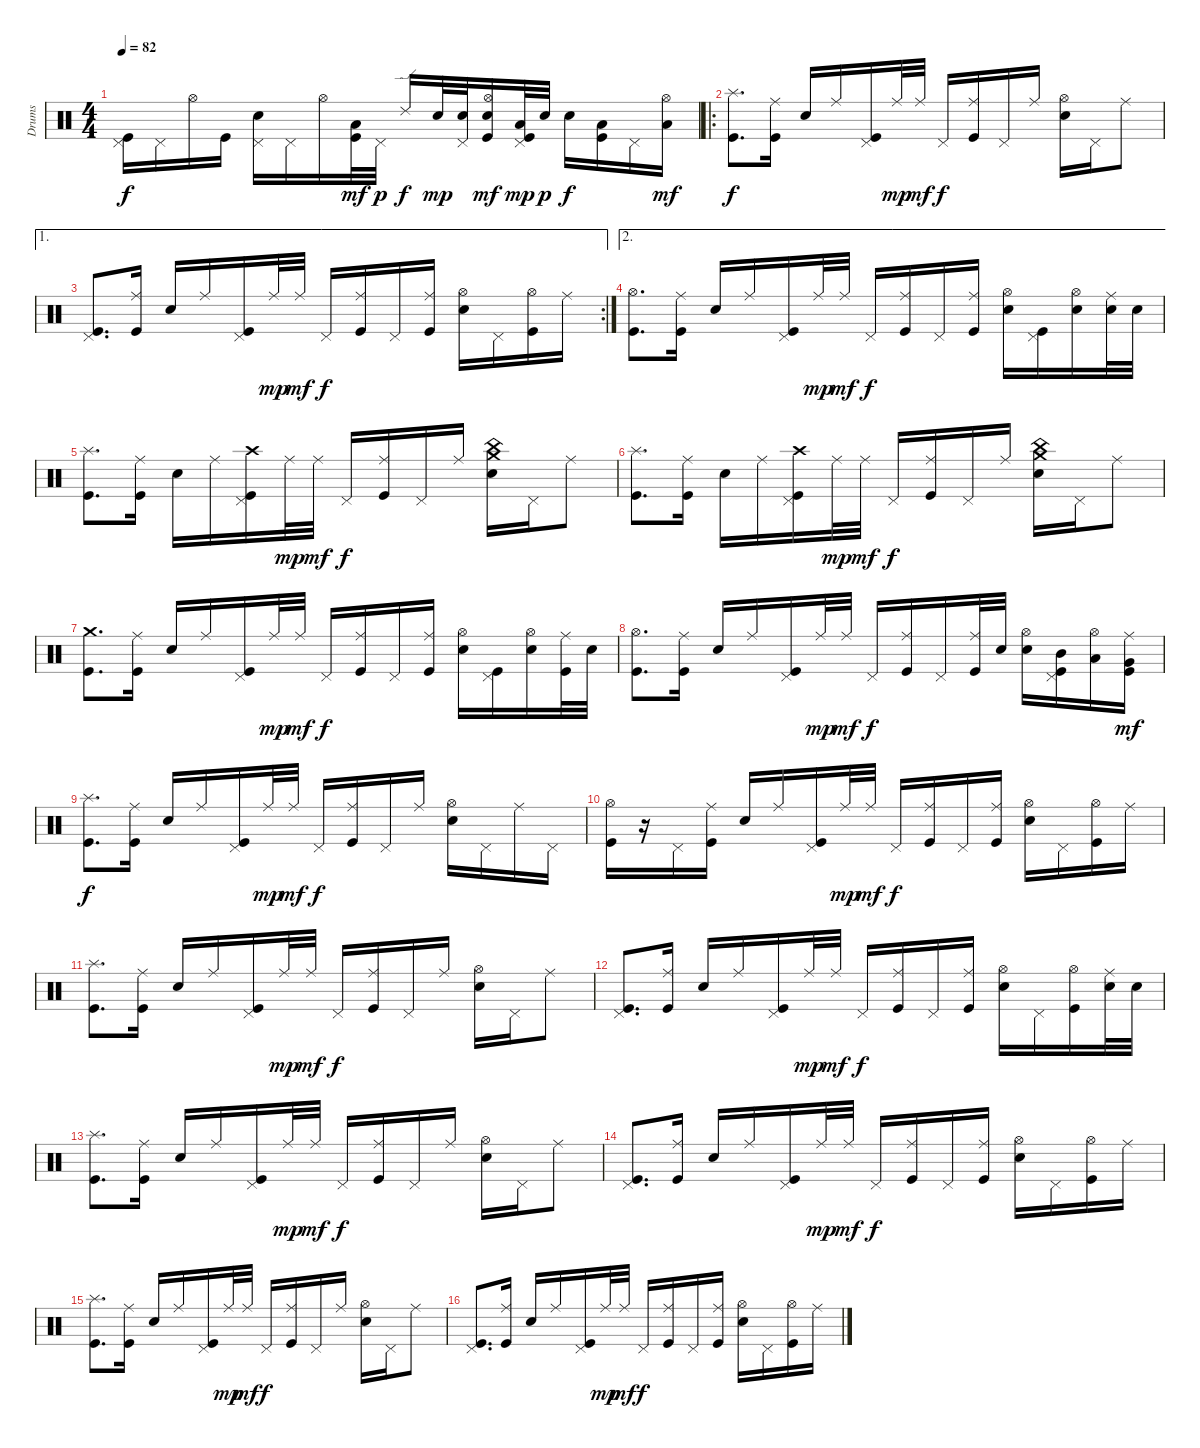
\track ("Drums" "Drums") {instrument percussion}
\staff {score}
\articulation defaults
\ts (4 4)
\tempo 82
\clef neutral
\ks c
("Pedal Hi-Hat (hit)" "Kick (hit)").16{dy f} "Pedal Hi-Hat (hit)".16 "Hi-Hat (open)".16 "Kick (hit)".16 ("Pedal Hi-Hat (hit)" "Electric Snare (hit)").16 "Pedal Hi-Hat (hit)".16 "Hi-Hat (open)".16 ("Low Tom (hit)" "Kick (hit)").32{dy mf} "Pedal Hi-Hat (hit)".32{dy p} "Ride (edge) 2".16{dy f} "Electric Snare (hit)".32{dy mp} ("Pedal Hi-Hat (hit)" "Electric Snare (hit)").32 ("Hi-Hat (open)" "Electric Snare (hit)" "Kick (hit)").16{dy mf} ("Pedal Hi-Hat (hit)" "Low Tom (hit)" "Kick (hit)").32{dy mp} "Snare (hit) 2".32{dy p} "Electric Snare (hit)".16{dy f} ("Low Tom (hit)" "Kick (hit)").16 "Pedal Hi-Hat (hit)".16 ("Hi-Hat (open)" "Low Tom (hit)").16{dy mf} |
\ro
("Splash (hit)" "Kick (hit)").8{d dy f} ("Ride (middle)" "Kick (hit)").16 "Electric Snare (hit)".16 "Ride (middle)".16 ("Pedal Hi-Hat (hit)" "Kick (hit)").16 "Ride (middle)".32{dy mp} "Ride (middle)".32{dy mf} "Pedal Hi-Hat (hit)".16{dy f} ("Ride (middle)" "Kick (hit)").16 "Pedal Hi-Hat (hit)".16 "Ride (middle)".16 ("Hi-Hat (open)" "Electric Snare (hit)").16 "Pedal Hi-Hat (hit)".16 "Ride (middle)".8 |
\ae 1
\rc 2
("Pedal Hi-Hat (hit)" "Kick (hit)").8{d} ("Ride (middle)" "Kick (hit)").16 "Electric Snare (hit)".16 "Ride (middle)".16 ("Pedal Hi-Hat (hit)" "Kick (hit)").16 "Ride (middle)".32{dy mp} "Ride (middle)".32{dy mf} "Pedal Hi-Hat (hit)".16{dy f} ("Ride (middle)" "Kick (hit)").16 "Pedal Hi-Hat (hit)".16 ("Ride (middle)" "Kick (hit)").16 ("Hi-Hat (open)" "Electric Snare (hit)").16 "Pedal Hi-Hat (hit)".16 ("Hi-Hat (open)" "Kick (hit)").16 "Ride (middle)".16 |
\ae 2
("Hi-Hat (open)" "Kick (hit)").8{d} ("Ride (middle)" "Kick (hit)").16 "Electric Snare (hit)".16 "Ride (middle)".16 ("Pedal Hi-Hat (hit)" "Kick (hit)").16 "Ride (middle)".32{dy mp} "Ride (middle)".32{dy mf} "Pedal Hi-Hat (hit)".16{dy f} ("Ride (middle)" "Kick (hit)").16 "Pedal Hi-Hat (hit)".16 ("Ride (middle)" "Kick (hit)").16 ("Hi-Hat (open)" "Electric Snare (hit)").16 ("Pedal Hi-Hat (hit)" "Kick (hit)").16 ("Hi-Hat (open)" "Electric Snare (hit)").16 ("Ride (middle)" "Electric Snare (hit)").32 "Electric Snare (hit)".32 |
("Splash (hit)" "Kick (hit)").8{d} ("Ride (middle)" "Kick (hit)").16 "Electric Snare (hit)".16 "Ride (middle)".16 ("Crash high (hit)" "Pedal Hi-Hat (hit)" "Kick (hit)").16 "Ride (middle)".32{dy mp} "Ride (middle)".32{dy mf} "Pedal Hi-Hat (hit)".16{dy f} ("Ride (middle)" "Kick (hit)").16 "Pedal Hi-Hat (hit)".16 "Ride (middle)".16 ("Crash medium (hit)" "China (hit)" "Electric Snare (hit)").16 "Pedal Hi-Hat (hit)".16 "Ride (middle)".8 |
("Splash (hit)" "Kick (hit)").8{d} ("Ride (middle)" "Kick (hit)").16 "Electric Snare (hit)".16 "Ride (middle)".16 ("Crash high (hit)" "Pedal Hi-Hat (hit)" "Kick (hit)").16 "Ride (middle)".32{dy mp} "Ride (middle)".32{dy mf} "Pedal Hi-Hat (hit)".16{dy f} ("Ride (middle)" "Kick (hit)").16 "Pedal Hi-Hat (hit)".16 "Ride (middle)".16 ("Crash medium (hit)" "China (hit)" "Electric Snare (hit)").16 "Pedal Hi-Hat (hit)".16 "Ride (middle)".8 |
("Crash medium (hit)" "Kick (hit)").8{d} ("Ride (middle)" "Kick (hit)").16 "Electric Snare (hit)".16 "Ride (middle)".16 ("Pedal Hi-Hat (hit)" "Kick (hit)").16 "Ride (middle)".32{dy mp} "Ride (middle)".32{dy mf} "Pedal Hi-Hat (hit)".16{dy f} ("Ride (middle)" "Kick (hit)").16 "Pedal Hi-Hat (hit)".16 ("Ride (middle)" "Kick (hit)").16 ("Hi-Hat (open)" "Electric Snare (hit)").16 ("Pedal Hi-Hat (hit)" "Kick (hit)").16 ("Hi-Hat (open)" "Electric Snare (hit)").16 ("Ride (middle)" "Kick (hit)").32 "Electric Snare (hit)".32 |
("Hi-Hat (open)" "Kick (hit)").8{d} ("Ride (middle)" "Kick (hit)").16 "Electric Snare (hit)".16 "Ride (middle)".16 ("Pedal Hi-Hat (hit)" "Kick (hit)").16 "Ride (middle)".32{dy mp} "Ride (middle)".32{dy mf} "Pedal Hi-Hat (hit)".16{dy f} ("Ride (middle)" "Kick (hit)").16 "Pedal Hi-Hat (hit)".16 ("Ride (middle)" "Kick (hit)").32 "Electric Snare (hit)".32 ("Hi-Hat (open)" "Snare (hit) 2").16 ("Pedal Hi-Hat (hit)" "Mid Tom (hit)" "Kick (hit)").16 ("Hi-Hat (open)" "Low Tom (hit)").16 ("Ride (middle)" "Very Low Tom (hit)" "Kick (hit)").16{dy mf} |
("Splash (hit)" "Kick (hit)").8{d dy f} ("Ride (middle)" "Kick (hit)").16 "Electric Snare (hit)".16 "Ride (middle)".16 ("Pedal Hi-Hat (hit)" "Kick (hit)").16 "Ride (middle)".32{dy mp} "Ride (middle)".32{dy mf} "Pedal Hi-Hat (hit)".16{dy f} ("Ride (middle)" "Kick (hit)").16 "Pedal Hi-Hat (hit)".16 "Ride (middle)".16 ("Hi-Hat (open)" "Electric Snare (hit)").16 "Pedal Hi-Hat (hit)".16 "Ride (middle)".16 "Pedal Hi-Hat (hit)".16 |
("Hi-Hat (open)" "Kick (hit)").16 r.16 "Pedal Hi-Hat (hit)".16 ("Ride (middle)" "Kick (hit)").16 "Electric Snare (hit)".16 "Ride (middle)".16 ("Pedal Hi-Hat (hit)" "Kick (hit)").16 "Ride (middle)".32{dy mp} "Ride (middle)".32{dy mf} "Pedal Hi-Hat (hit)".16{dy f} ("Ride (middle)" "Kick (hit)").16 "Pedal Hi-Hat (hit)".16 ("Ride (middle)" "Kick (hit)").16 ("Hi-Hat (open)" "Electric Snare (hit)").16 "Pedal Hi-Hat (hit)".16 ("Hi-Hat (open)" "Kick (hit)").16 "Ride (middle)".16 |
("Splash (hit)" "Kick (hit)").8{d} ("Ride (middle)" "Kick (hit)").16 "Electric Snare (hit)".16 "Ride (middle)".16 ("Pedal Hi-Hat (hit)" "Kick (hit)").16 "Ride (middle)".32{dy mp} "Ride (middle)".32{dy mf} "Pedal Hi-Hat (hit)".16{dy f} ("Ride (middle)" "Kick (hit)").16 "Pedal Hi-Hat (hit)".16 "Ride (middle)".16 ("Hi-Hat (open)" "Electric Snare (hit)").16 "Pedal Hi-Hat (hit)".16 "Ride (middle)".8 |
("Pedal Hi-Hat (hit)" "Kick (hit)").8{d} ("Ride (middle)" "Kick (hit)").16 "Electric Snare (hit)".16 "Ride (middle)".16 ("Pedal Hi-Hat (hit)" "Kick (hit)").16 "Ride (middle)".32{dy mp} "Ride (middle)".32{dy mf} "Pedal Hi-Hat (hit)".16{dy f} ("Ride (middle)" "Kick (hit)").16 "Pedal Hi-Hat (hit)".16 ("Ride (middle)" "Kick (hit)").16 ("Hi-Hat (open)" "Electric Snare (hit)").16 "Pedal Hi-Hat (hit)".16 ("Hi-Hat (open)" "Kick (hit)").16 ("Ride (middle)" "Electric Snare (hit)").32 "Electric Snare (hit)".32 |
("Splash (hit)" "Kick (hit)").8{d} ("Ride (middle)" "Kick (hit)").16 "Electric Snare (hit)".16 "Ride (middle)".16 ("Pedal Hi-Hat (hit)" "Kick (hit)").16 "Ride (middle)".32{dy mp} "Ride (middle)".32{dy mf} "Pedal Hi-Hat (hit)".16{dy f} ("Ride (middle)" "Kick (hit)").16 "Pedal Hi-Hat (hit)".16 "Ride (middle)".16 ("Hi-Hat (open)" "Electric Snare (hit)").16 "Pedal Hi-Hat (hit)".16 "Ride (middle)".8 |
("Pedal Hi-Hat (hit)" "Kick (hit)").8{d} ("Ride (middle)" "Kick (hit)").16 "Electric Snare (hit)".16 "Ride (middle)".16 ("Pedal Hi-Hat (hit)" "Kick (hit)").16 "Ride (middle)".32{dy mp} "Ride (middle)".32{dy mf} "Pedal Hi-Hat (hit)".16{dy f} ("Ride (middle)" "Kick (hit)").16 "Pedal Hi-Hat (hit)".16 ("Ride (middle)" "Kick (hit)").16 ("Hi-Hat (open)" "Electric Snare (hit)").16 "Pedal Hi-Hat (hit)".16 ("Hi-Hat (open)" "Kick (hit)").16 "Ride (middle)".16 |
("Splash (hit)" "Kick (hit)").8{d} ("Ride (middle)" "Kick (hit)").16 "Electric Snare (hit)".16 "Ride (middle)".16 ("Pedal Hi-Hat (hit)" "Kick (hit)").16 "Ride (middle)".32{dy mp} "Ride (middle)".32{dy mf} "Pedal Hi-Hat (hit)".16{dy f} ("Ride (middle)" "Kick (hit)").16 "Pedal Hi-Hat (hit)".16 "Ride (middle)".16 ("Hi-Hat (open)" "Electric Snare (hit)").16 "Pedal Hi-Hat (hit)".16 "Ride (middle)".8 |
("Pedal Hi-Hat (hit)" "Kick (hit)").8{d} ("Ride (middle)" "Kick (hit)").16 "Electric Snare (hit)".16 "Ride (middle)".16 ("Pedal Hi-Hat (hit)" "Kick (hit)").16 "Ride (middle)".32{dy mp} "Ride (middle)".32{dy mf} "Pedal Hi-Hat (hit)".16{dy f} ("Ride (middle)" "Kick (hit)").16 "Pedal Hi-Hat (hit)".16 ("Ride (middle)" "Kick (hit)").16 ("Hi-Hat (open)" "Electric Snare (hit)").16 "Pedal Hi-Hat (hit)".16 ("Hi-Hat (open)" "Kick (hit)").16 "Ride (middle)".16
